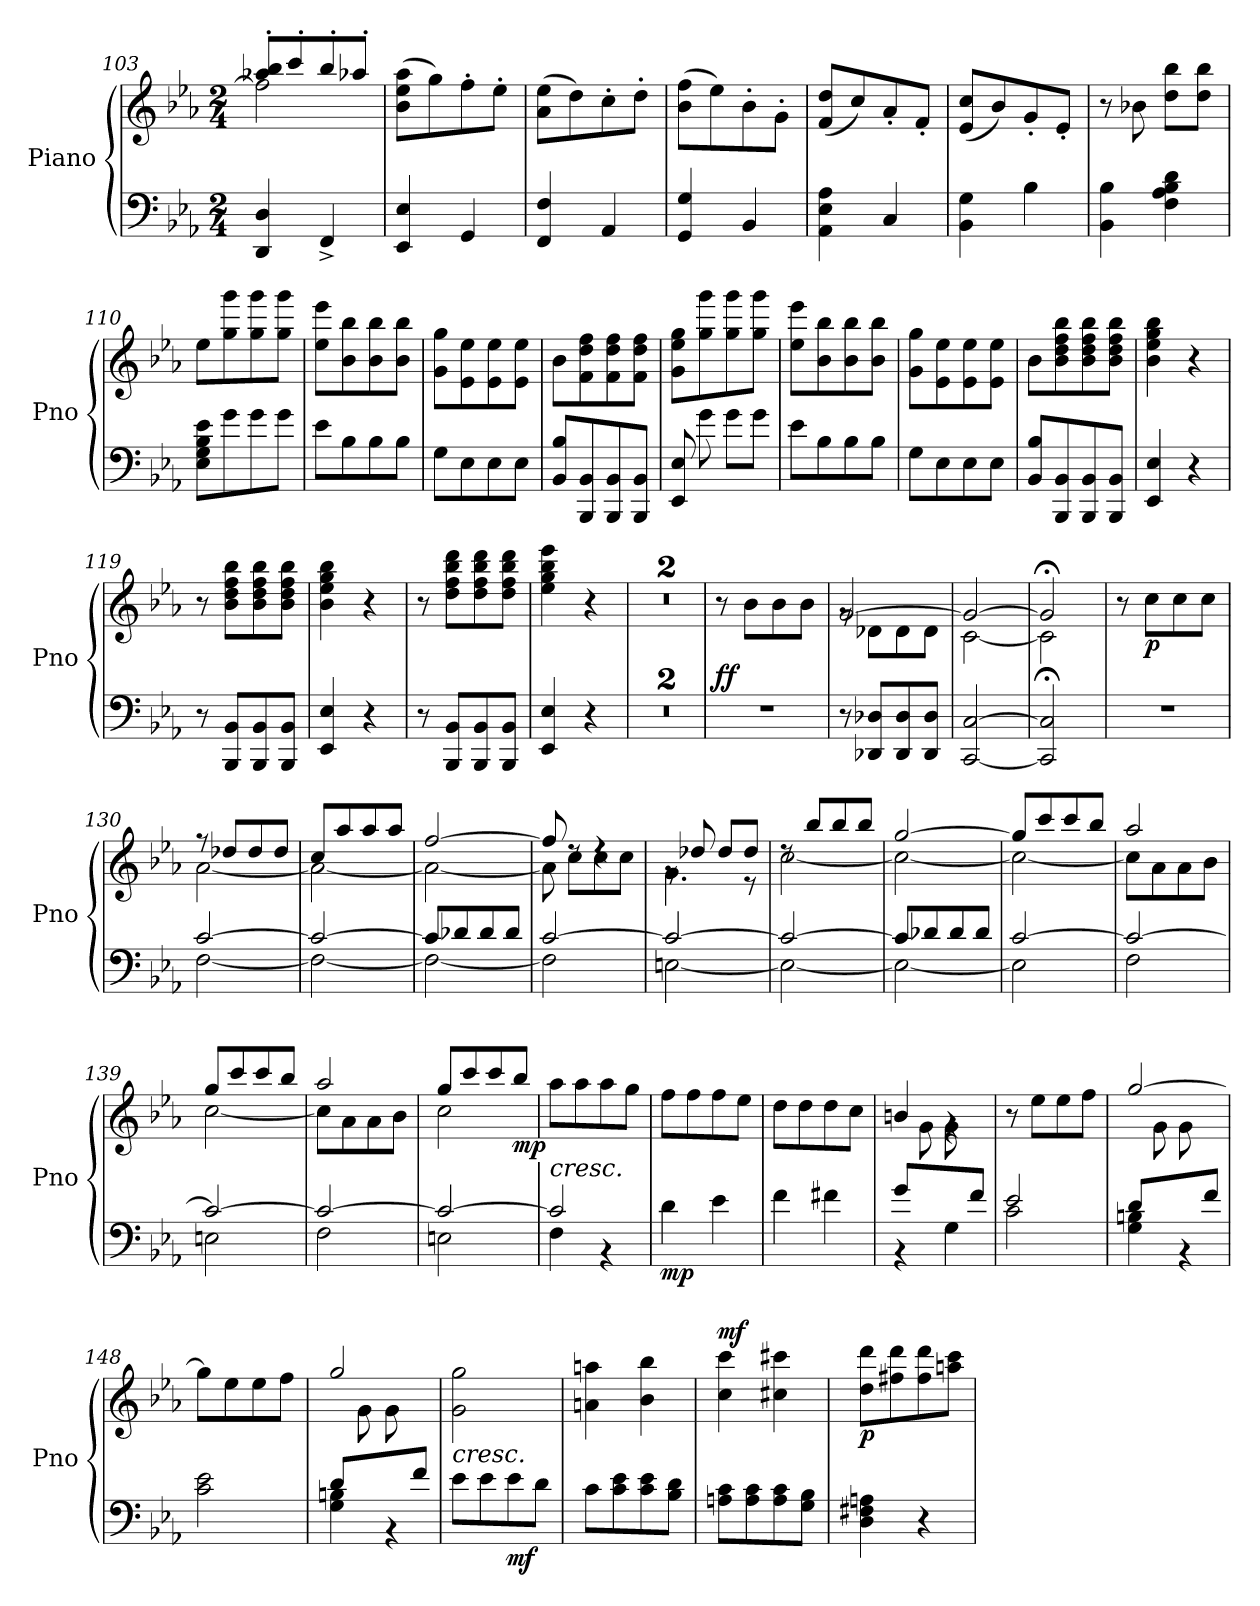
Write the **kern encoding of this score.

**kern	**kern	**dynam
*part1	*part1	*part1
*staff2	*staff1	*staff1/2
*I"Piano	*	*
*I'Pno	*	*
!!LO:LB:g=z
*clefF4	*clefG2	*
*k[b-e-a-]	*k[b-e-a-]	*
*M2/4	*M2/4	*
=103	=103	=103
*	*^	*
4DD/ 4D/	8aa-X/' 8bb-/'L	2ff\]	.
.	8ccc'/	.	.
4FF^/	8bb-'/	.	.
.	8aa-X'/J	.	.
*	*v	*v	*
=104	=104	=104
4EE-/ 4E-/	(8b-\ 8ee-\ 8aa-\L	.
.	8gg\)	.
4GG/	8ff'\	.
.	8ee-'\J	.
=105	=105	=105
4FF/ 4F/	(8a-\ 8ee-\L	.
.	8dd\)	.
4AA-/	8cc'\	.
.	8dd'\J	.
=106	=106	=106
4GG/ 4G/	(8b-\ 8ff\L	.
.	8ee-\)	.
4BB-/	8b-'\	.
.	8g'\J	.
=107	=107	=107
4AA-\ 4E-\ 4A-\	(8f/ 8dd/L	.
.	8cc/)	.
4C/	8a-'/	.
.	8f'/J	.
=108	=108	=108
4BB-\ 4G\	(8e-/ 8cc/L	.
.	8b-/)	.
4B-\	8g'/	.
.	8e-'/J	.
=109	=109	=109
4BB-\ 4B-\	8r	.
.	8b-X\	.
4F\ 4A-\ 4B-\ 4d\	8dd\ 8bb-\L	.
.	8dd\ 8bb-\J	.
!!LO:LB:g=z
=110	=110	=110
8E-\ 8G\ 8B-\ 8e-\L	8ee-\L	.
8g\	8gg\ 8ggg\	.
8g\	8gg\ 8ggg\	.
8g\J	8gg\ 8ggg\J	.
=111	=111	=111
8e-\L	8ee-\ 8eee-\L	.
8B-\	8b-\ 8bb-\	.
8B-\	8b-\ 8bb-\	.
8B-\J	8b-\ 8bb-\J	.
=112	=112	=112
8G\L	8g\ 8gg\L	.
8E-\	8e-\ 8ee-\	.
8E-\	8e-\ 8ee-\	.
8E-\J	8e-\ 8ee-\J	.
=113	=113	=113
8BB-/ 8B-/L	8b-\L	.
8BBB-/ 8BB-/	8f\ 8dd\ 8ff\	.
8BBB-/ 8BB-/	8f\ 8dd\ 8ff\	.
8BBB-/ 8BB-/J	8f\ 8dd\ 8ff\J	.
=114	=114	=114
8EE-/ 8E-/	8g\ 8ee-\ 8gg\L	.
8g\	8gg\ 8ggg\	.
8g\L	8gg\ 8ggg\	.
8g\J	8gg\ 8ggg\J	.
=115	=115	=115
8e-\L	8ee-\ 8eee-\L	.
8B-\	8b-\ 8bb-\	.
8B-\	8b-\ 8bb-\	.
8B-\J	8b-\ 8bb-\J	.
=116	=116	=116
8G\L	8g\ 8gg\L	.
8E-\	8e-\ 8ee-\	.
8E-\	8e-\ 8ee-\	.
8E-\J	8e-\ 8ee-\J	.
!!LO:LB:g=z
=117	=117	=117
8BB-/ 8B-/L	8b-\L	.
8BBB-/ 8BB-/	8b-\ 8dd\ 8ff\ 8bb-\	.
8BBB-/ 8BB-/	8b-\ 8dd\ 8ff\ 8bb-\	.
8BBB-/ 8BB-/J	8b-\ 8dd\ 8ff\ 8bb-\J	.
=118	=118	=118
4EE-/ 4E-/	4b-\ 4ee-\ 4gg\ 4bb-\	.
4r	4r	.
=119	=119	=119
8r	8r	.
8BBB-/ 8BB-/L	8b-\ 8dd\ 8ff\ 8bb-\L	.
8BBB-/ 8BB-/	8b-\ 8dd\ 8ff\ 8bb-\	.
8BBB-/ 8BB-/J	8b-\ 8dd\ 8ff\ 8bb-\J	.
=120	=120	=120
4EE-/ 4E-/	4b-\ 4ee-\ 4gg\ 4bb-\	.
4r	4r	.
=121	=121	=121
8r	8r	.
8BBB-/ 8BB-/L	8dd\ 8ff\ 8bb-\ 8ddd\L	.
8BBB-/ 8BB-/	8dd\ 8ff\ 8bb-\ 8ddd\	.
8BBB-/ 8BB-/J	8dd\ 8ff\ 8bb-\ 8ddd\J	.
=122	=122	=122
4EE-/ 4E-/	4ee-\ 4gg\ 4bb-\ 4eee-\	.
4r	4r	.
=123	=123	=123
2r	2r	.
=124	=124	=124
2r	2r	.
=125	=125	=125
!	!	!LO:DY:a=2
2r	8r	ff
.	8b-\L	.
.	8b-\	.
.	8b-\J	.
=126	=126	=126
*	*^	*
8r	[2g/	8rg	.
8DD-X/ 8D-X/L	.	8d-X\L	.
8DD-/ 8D-/	.	8d-\	.
8DD-/ 8D-/J	.	8d-\J	.
=127	=127	=127	=127
[2CC/ [2C/	2g/_	[2c\	.
=128	=128	=128	=128
*	*MM60	*	*
2CC/];< 2C/];<	2g;</]	2c\]	.
*	*v	*v	*
=129	=129	=129
2r	8r	.
*	*MM164	*
!	!	!LO:DY:b
.	8cc\L	p
.	8cc\	.
.	8cc\J	.
=130	=130	=130
*^	*^	*
[2c/	[2F\	8r	[2a-\	.
.	.	8dd-X/L	.	.
.	.	8dd-/	.	.
.	.	8dd-/J	.	.
=131	=131	=131	=131	=131
2c/_	2F\_	8cc/L	2a-\_	.
.	.	8aa-/	.	.
.	.	8aa-/	.	.
.	.	8aa-/J	.	.
=132	=132	=132	=132	=132
8c/L]	2F\_	[2ff/	2a-\_	.
8d-X/	.	.	.	.
8d-/	.	.	.	.
8d-/J	.	.	.	.
=133	=133	=133	=133	=133
[2c/	2F\]	8ff/]	8a-\]	.
.	.	8rdd	8cc\L	.
.	.	4rdd	8cc\	.
.	.	.	8cc\J	.
=134	=134	=134	=134	=134
2c/_	[2En\	8rg	4.g\	.
.	.	8dd-X/	.	.
.	.	8dd-/L	.	.
.	.	8dd-/J	8r	.
!!LO:LB:g=z	!!
=135	=135	=135	=135	=135
2c/_	2E\_	8rdd	[2cc\	.
.	.	8bb-/L	.	.
.	.	8bb-/	.	.
.	.	8bb-/J	.	.
=136	=136	=136	=136	=136
8c/L]	2E\_	[2gg/	2cc\_	.
8d-X/	.	.	.	.
8d-/	.	.	.	.
8d-/J	.	.	.	.
=137	=137	=137	=137	=137
[2c/	2E\]	8gg/L]	2cc\_	.
.	.	8ccc/	.	.
.	.	8ccc/	.	.
.	.	8bb-/J	.	.
=138	=138	=138	=138	=138
2c/_	2F\	2aa-/	8cc\L]	.
.	.	.	8a-\	.
.	.	.	8a-\	.
.	.	.	8b-\J	.
=139	=139	=139	=139	=139
2c/_	2En\	8gg/L	[2cc\	.
.	.	8ccc/	.	.
.	.	8ccc/	.	.
.	.	8bb-/J	.	.
=140	=140	=140	=140	=140
2c/_	2F\	2aa-/	8cc\L]	.
.	.	.	8a-\	.
.	.	.	8a-\	.
.	.	.	8b-\J	.
=141	=141	=141	=141	=141
2c/_	2En\	8gg/L	2cc\	.
.	.	8ccc/	.	.
.	.	8ccc/	.	.
!	!	!	!	!LO:DY:b
.	.	8bb-/J	.	mp
*	*	*v	*v	*
=142	=142	=142	=142
!LO:TX:a:i:t=cresc.	!	!	!
2c/]	4F\	8aa-\L	.
.	.	8aa-\	.
.	4r	8aa-\	.
.	.	8gg\J	.
*v	*v	*	*
=143	=143	=143
!	!	!LO:DY:b=2
4d\	8ff\L	mp
.	8ff\	.
4e-\	8ff\	.
.	8ee-\J	.
!!LO:LB:g=z
=144	=144	=144
4f\	8dd\L	.
.	8dd\	.
4f#X\	8dd\	.
.	8cc\J	.
=145	=145	=145
*^	*^	*
8g/L	4r	4bn/	8ryy	.
4ryy	.	.	8g\	.
.	4G\	4rg	8g\	.
8f/J	.	.	8ryy	.
*	*	*v	*v	*
=146	=146	=146	=146
2e-/	2c\	8r	.
.	.	8ee-\L	.
.	.	8ee-\	.
.	.	8ff\J	.
=147	=147	=147	=147
*	*	*^	*
8d/L	4G\ 4Bn\	[2gg/	8ryy	.
4ryy	.	.	8g\	.
.	4r	.	8g\	.
8f/J	.	.	8ryy	.
*v	*v	*	*	*
*	*v	*v	*
=148	=148	=148
2c\ 2e-\	8gg\L]	.
.	8ee-\	.
.	8ee-\	.
.	8ff\J	.
=149	=149	=149
*^	*^	*
8d/L	4G\ 4Bn\	2gg/	8ryy	.
4ryy	.	.	8g\	.
.	4r	.	8g\	.
8f/J	.	.	8ryy	.
*v	*v	*	*	*
=150	=150	=150	=150
!	!	!	!LO:HP:b
*	*v	*v	*
8e-\L	2g\ 2gg\	<
8e-\	.	.
!	!	!LO:DY:b=2
8e-\	.	mf
8d\J	.	.
=151	=151	=151
8c\L	4an\ 4aan\	.
8c\ 8e-\	.	.
8c\ 8e-\	4b-\ 4bb-\	.
8B-\ 8d\J	.	.
=152	=152	=152
!	!	!LO:DY:a
8An\ 8c\L	4cc\ 4ccc\	mf
8A\ 8c\	.	.
8A\ 8c\	4cc#X\ 4ccc#X\	[
8G\ 8B-\J	.	.
!!LO:LB:g=z
=153	=153	=153
!	!	!LO:DY:b
4D\ 4F#X\ 4An\	8dd\ 8ddd\L	p
.	8ff#X\ 8ddd\	.
4r	8ff#\ 8ddd\	.
.	8aan\ 8ccc\J	.
=	=	=
*-	*-	*-
